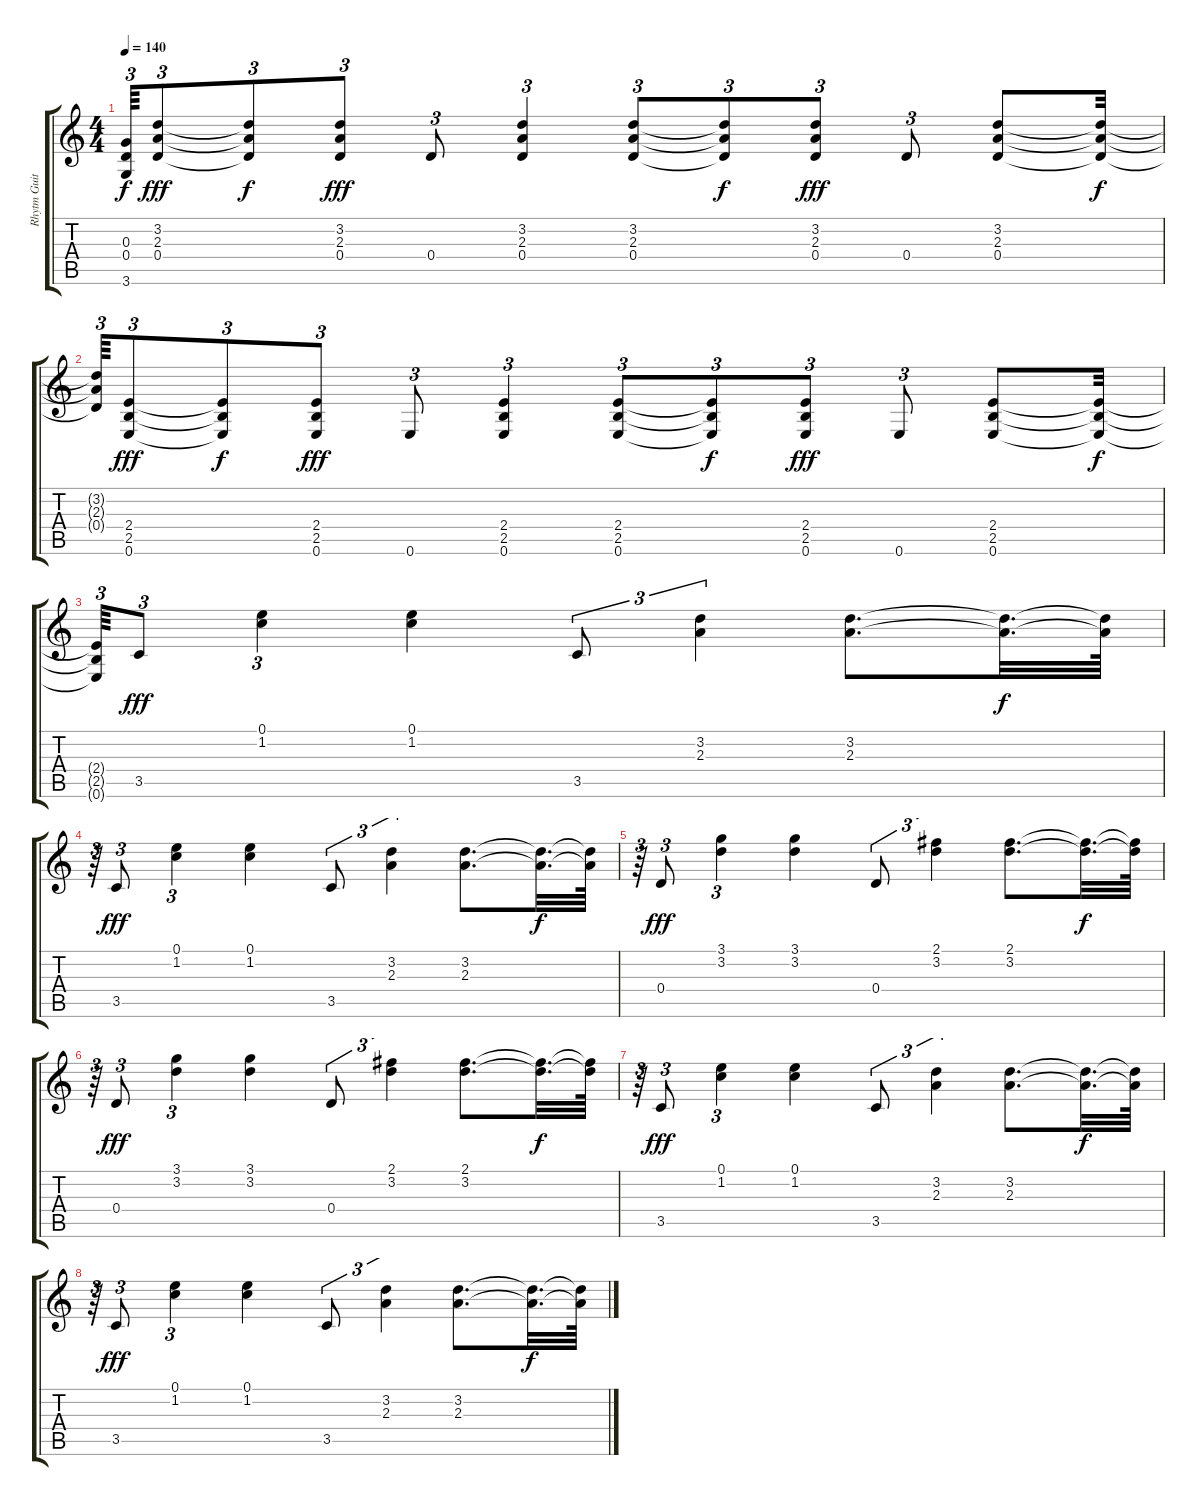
\track ("Rhytm Guitar" "Rhytm Guit") {instrument distortionguitar}
\staff {score tabs}
\tuning (E4 B3 G3 D3 A2 E2) {hide}
\ts (4 4)
\tempo 140
\clef g2
\ks c
(0.3{t} 0.4{t} 3.6{t}).64{tu (3 2) dy f} (3.2 2.3 0.4).8{tu (3 2) dy fff} (3.2{t} 2.3{t} 0.4{t}).8{tu (3 2) dy f} (3.2 2.3 0.4).8{tu (3 2) dy fff} 0.4.8{tu (3 2)} (3.2 2.3 0.4).4{tu (3 2)} (3.2 2.3 0.4).8{tu (3 2)} (3.2{t} 2.3{t} 0.4{t}).8{tu (3 2) dy f} (3.2 2.3 0.4).8{tu (3 2) dy fff} 0.4.8{tu (3 2)} (3.2 2.3 0.4).8 (3.2{t} 2.3{t} 0.4{t}).32{dy f} |
(3.2{t} 2.3{t} 0.4{t}).64{tu (3 2)} (2.4 2.5 0.6).8{tu (3 2) dy fff} (2.4{t} 2.5{t} 0.6{t}).8{tu (3 2) dy f} (2.4 2.5 0.6).8{tu (3 2) dy fff} 0.6.8{tu (3 2)} (2.4 2.5 0.6).4{tu (3 2)} (2.4 2.5 0.6).8{tu (3 2)} (2.4{t} 2.5{t} 0.6{t}).8{tu (3 2) dy f} (2.4 2.5 0.6).8{tu (3 2) dy fff} 0.6.8{tu (3 2)} (2.4 2.5 0.6).8 (2.4{t} 2.5{t} 0.6{t}).32{dy f} |
(2.4{t} 2.5{t} 0.6{t}).64{tu (3 2)} 3.5.8{tu (3 2) dy fff} (0.1 1.2).4{tu (3 2)} (0.1 1.2).4 3.5.8{tu (3 2)} (3.2 2.3).4{tu (3 2)} (3.2 2.3).8{d} (3.2{t} 2.3{t}).32{d dy f} (3.2{t} 2.3{t}).64 |
r.64{tu (3 2)} 3.5.8{tu (3 2) dy fff} (0.1 1.2).4{tu (3 2)} (0.1 1.2).4 3.5.8{tu (3 2)} (3.2 2.3).4{tu (3 2)} (3.2 2.3).8{d} (3.2{t} 2.3{t}).32{d dy f} (3.2{t} 2.3{t}).64 |
r.64{tu (3 2)} 0.4.8{tu (3 2) dy fff} (3.1 3.2).4{tu (3 2)} (3.1 3.2).4 0.4.8{tu (3 2)} (2.1 3.2).4{tu (3 2)} (2.1 3.2).8{d} (2.1{t} 3.2{t}).32{d dy f} (2.1{t} 3.2{t}).64 |
r.64{tu (3 2)} 0.4.8{tu (3 2) dy fff} (3.1 3.2).4{tu (3 2)} (3.1 3.2).4 0.4.8{tu (3 2)} (2.1 3.2).4{tu (3 2)} (2.1 3.2).8{d} (2.1{t} 3.2{t}).32{d dy f} (2.1{t} 3.2{t}).64 |
r.64{tu (3 2)} 3.5.8{tu (3 2) dy fff} (0.1 1.2).4{tu (3 2)} (0.1 1.2).4 3.5.8{tu (3 2)} (3.2 2.3).4{tu (3 2)} (3.2 2.3).8{d} (3.2{t} 2.3{t}).32{d dy f} (3.2{t} 2.3{t}).64 |
r.64{tu (3 2)} 3.5.8{tu (3 2) dy fff} (0.1 1.2).4{tu (3 2)} (0.1 1.2).4 3.5.8{tu (3 2)} (3.2 2.3).4{tu (3 2)} (3.2 2.3).8{d} (3.2{t} 2.3{t}).32{d dy f} (3.2{t} 2.3{t}).64
